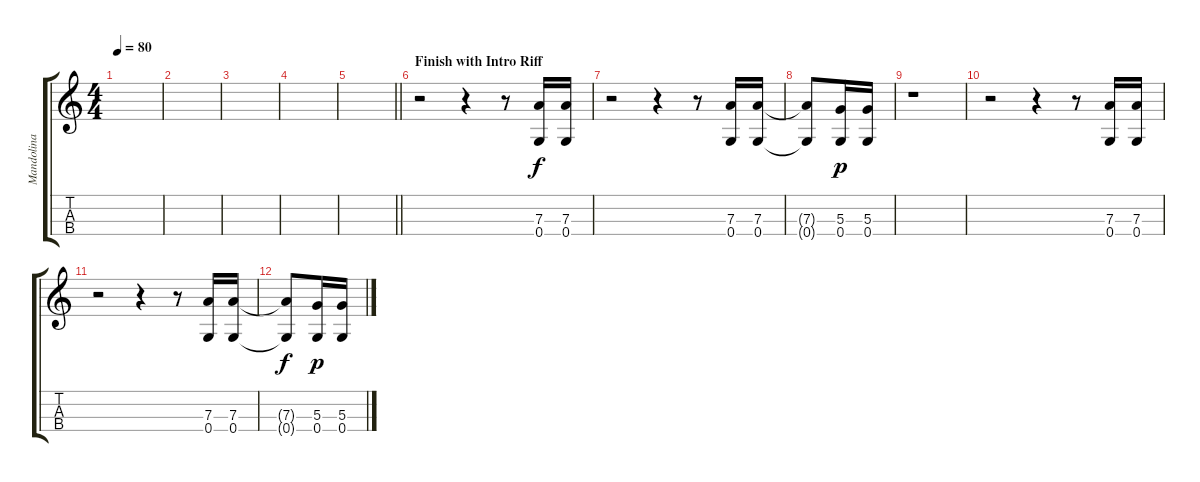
\track ("Mandolina" "Mandolina") {instrument koto}
\staff {score tabs}
\tuning (E5 A4 D4 G3) {hide}
\ts (4 4)
\tempo 80
\clef g2
\ks c
|
|
|
|
\barLineRight lightlight
|
\section ("" "Finish with Intro Riff")
r.2 r.4 r.8 (7.3 0.4).16 (7.3 0.4).16 |
r.2 r.4 r.8 (7.3 0.4).16 (7.3 0.4).16 |
(7.3{t} 0.4{t}).8{dy f} (5.3 0.4).16{dy p} (5.3 0.4).16 |
r.1 |
r.2 r.4 r.8 (7.3 0.4).16 (7.3 0.4).16 |
r.2 r.4 r.8 (7.3 0.4).16 (7.3 0.4).16 |
(7.3{t} 0.4{t}).8{dy f} (5.3 0.4).16{dy p} (5.3 0.4).16
